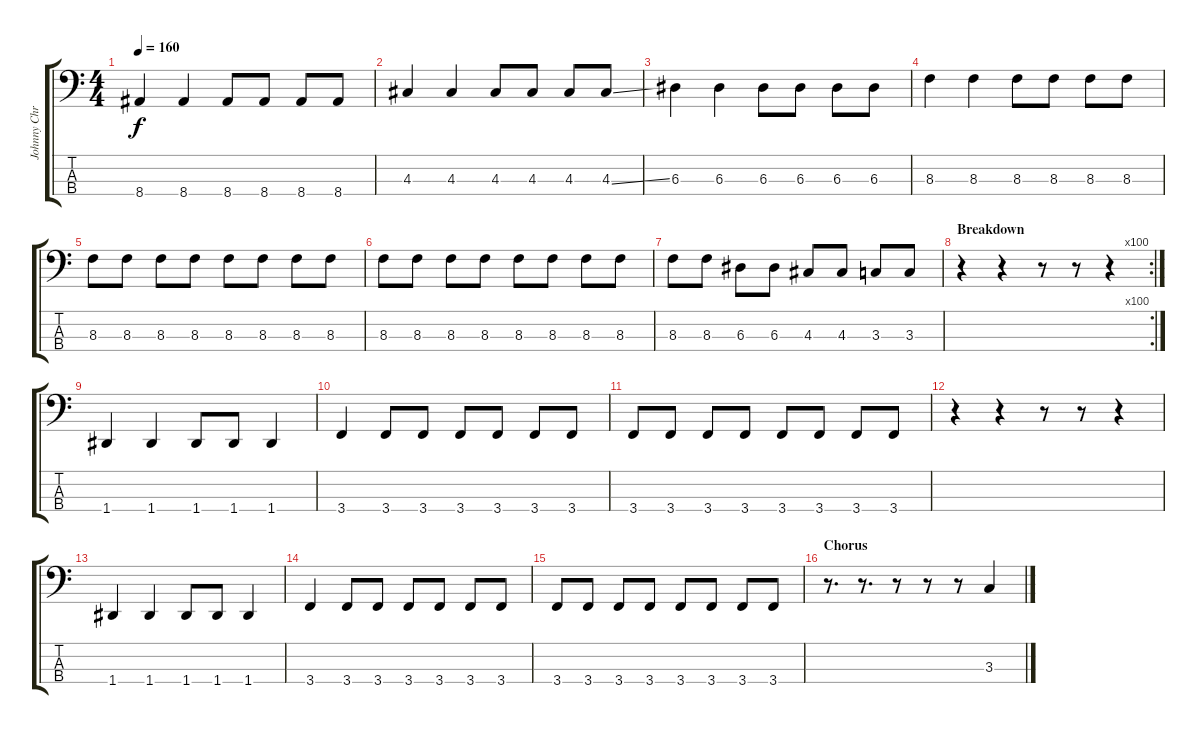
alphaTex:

\track ("Johnny Christ" "Johnny Chr") {instrument electricbasspick}
\staff {score tabs}
\tuning (G2 D2 A1 D1) {hide}
\ts (4 4)
\tempo 160
\clef f4
\ks c
8.4.4{dy f} 8.4.4 8.4.8 8.4.8 8.4.8 8.4.8 |
4.3.4 4.3.4 4.3.8 4.3.8 4.3.8 4.3{ss}.8 |
6.3.4 6.3.4 6.3.8 6.3.8 6.3.8 6.3.8 |
8.3.4 8.3.4 8.3.8 8.3.8 8.3.8 8.3.8 |
8.3.8 8.3.8 8.3.8 8.3.8 8.3.8 8.3.8 8.3.8 8.3.8 |
8.3.8 8.3.8 8.3.8 8.3.8 8.3.8 8.3.8 8.3.8 8.3.8 |
8.3.8 8.3.8 6.3.8 6.3.8 4.3.8 4.3.8 3.3.8 3.3.8 |
\rc 100
\section ("" "Breakdown")
r.4 r.4 r.8 r.8 r.4 |
1.4.4 1.4.4 1.4.8 1.4.8 1.4.4 |
3.4.4 3.4.8 3.4.8 3.4.8 3.4.8 3.4.8 3.4.8 |
3.4.8 3.4.8 3.4.8 3.4.8 3.4.8 3.4.8 3.4.8 3.4.8 |
r.4 r.4 r.8 r.8 r.4 |
1.4.4 1.4.4 1.4.8 1.4.8 1.4.4 |
3.4.4 3.4.8 3.4.8 3.4.8 3.4.8 3.4.8 3.4.8 |
3.4.8 3.4.8 3.4.8 3.4.8 3.4.8 3.4.8 3.4.8 3.4.8 |
\section ("" "Chorus")
r.8{d} r.8{d} r.8 r.8 r.8 3.3.4
